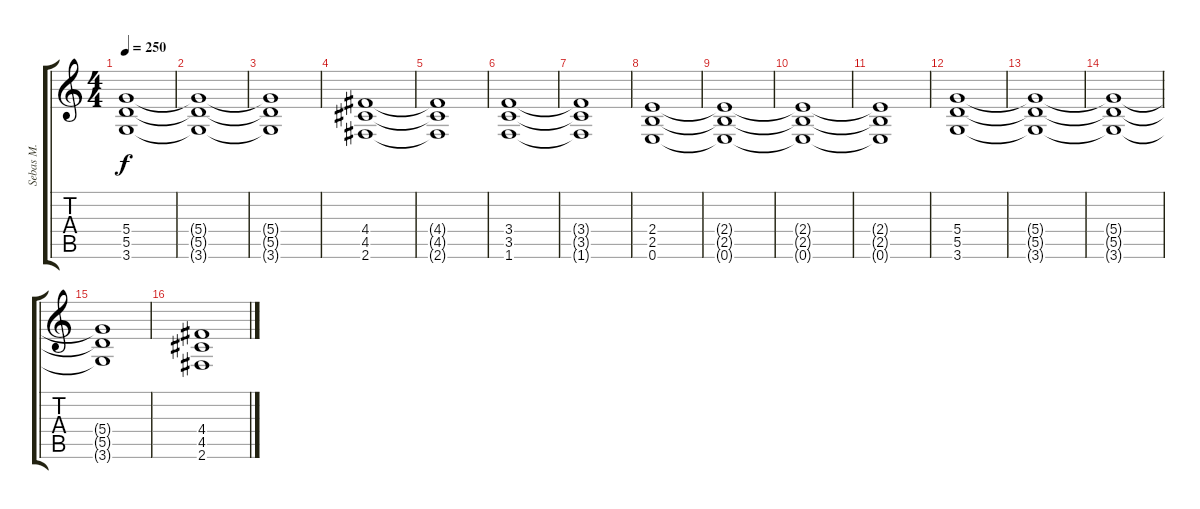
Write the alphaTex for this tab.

\track ("Sebas M." "Sebas M.") {instrument overdrivenguitar}
\staff {score tabs}
\tuning (E4 B3 G3 D3 A2 E2) {hide}
\ts (4 4)
\tempo 250
\clef g2
\ks c
(5.4{t} 5.5{t} 3.6{t}).1{dy f} |
(5.4{t} 5.5{t} 3.6{t}).1 |
(5.4{t} 5.5{t} 3.6{t}).1 |
(4.4 4.5 2.6).1 |
(4.4{t} 4.5{t} 2.6{t}).1 |
(3.4 3.5 1.6).1 |
(3.4{t} 3.5{t} 1.6{t}).1 |
(2.4 2.5 0.6).1 |
(2.4{t} 2.5{t} 0.6{t}).1 |
(2.4{t} 2.5{t} 0.6{t}).1 |
(2.4{t} 2.5{t} 0.6{t}).1 |
(5.4 5.5 3.6).1 |
(5.4{t} 5.5{t} 3.6{t}).1 |
(5.4{t} 5.5{t} 3.6{t}).1 |
(5.4{t} 5.5{t} 3.6{t}).1 |
(4.4 4.5 2.6).1
